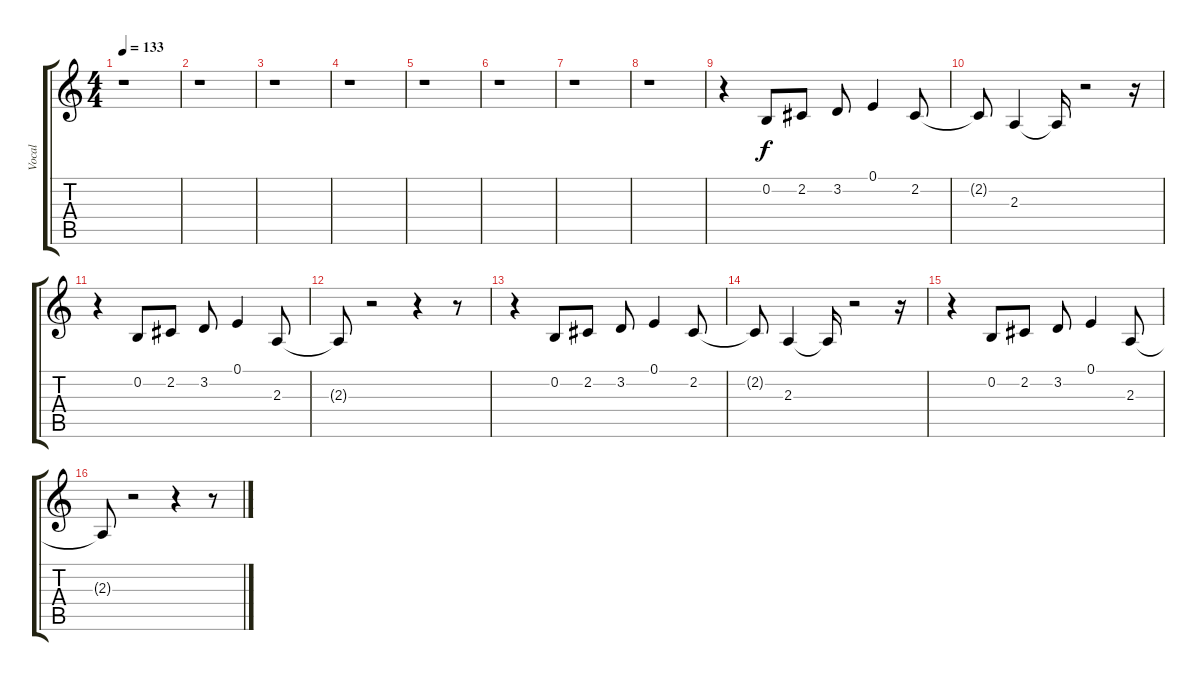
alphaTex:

\track ("Vocal" "Vocal") {instrument fx4atmosphere}
\staff {score tabs}
\tuning (E4 B3 G3 D3 A2 E2) {hide}
\ts (4 4)
\tempo 133
\clef g2
\ks c
r.1{dy f instrument fx4atmosphere} |
r.1 |
r.1 |
r.1 |
r.1 |
r.1 |
r.1 |
r.1 |
r.4 0.2.8 2.2.8 3.2.8 0.1.4 2.2.8 |
2.2{t}.8 2.3.4 2.3{t}.16 r.2 r.16 |
r.4 0.2.8 2.2.8 3.2.8 0.1.4 2.3.8 |
2.3{t}.8 r.2 r.4 r.8 |
r.4 0.2.8 2.2.8 3.2.8 0.1.4 2.2.8 |
2.2{t}.8 2.3.4 2.3{t}.16 r.2 r.16 |
r.4 0.2.8 2.2.8 3.2.8 0.1.4 2.3.8 |
2.3{t}.8 r.2 r.4 r.8
